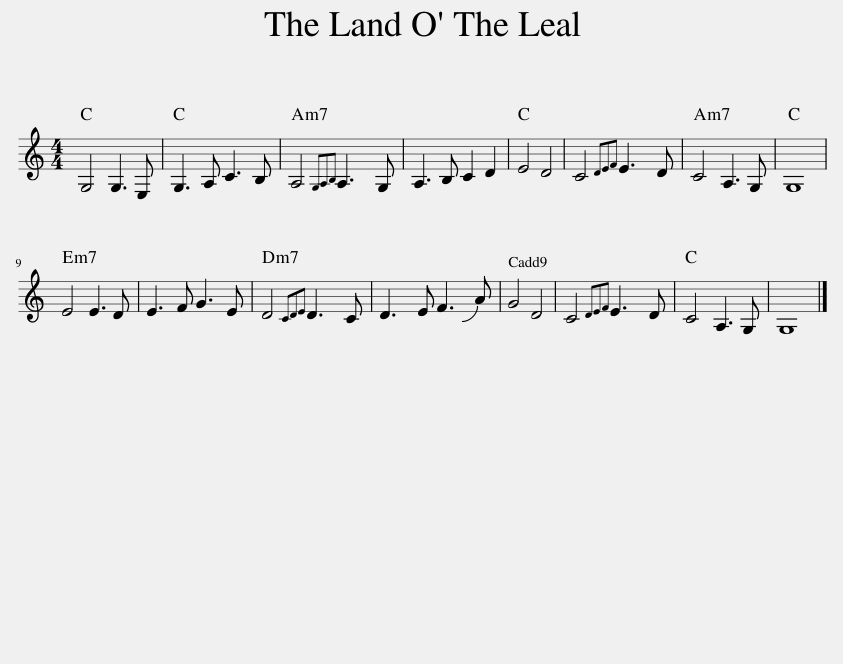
X:1
L:1/8
M:4/4
I:linebreak $
K:C
V:1 treble
V:1
 G,4 G,3 E, | G,3 A, C3 B, | A,4{G,A,B,} A,3 G, | A,3 B, C2 D2 | E4 D4 | %5
 C4{DEF} E3 D | C4 A,3 G, | G,8 |$ E4 E3 D | E3 F G3 E | %10
 D4{CDE} D3 C | D3 E F3 !slide!A | G4 D4 | C4{DEF} E3 D | C4 A,3 G, | %15
 G,8 |] %16
